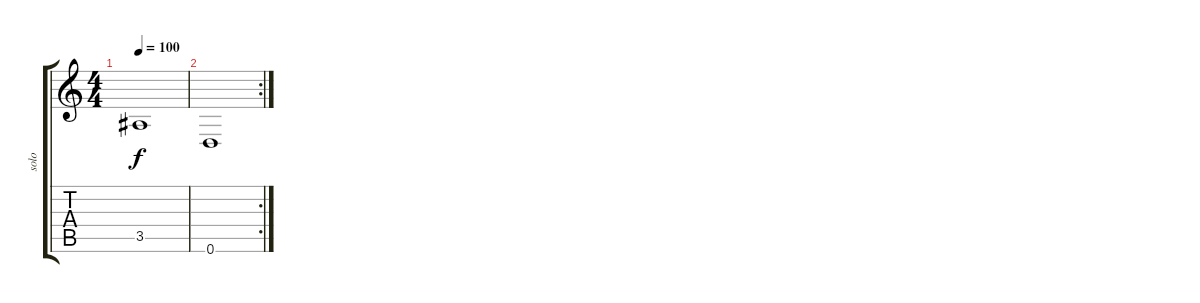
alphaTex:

\track ("solo" "solo") {instrument distortionguitar}
\staff {score tabs}
\tuning (D4 A3 F3 C3 G2 D2) {hide}
\ts (4 4)
\tempo 100
\clef g2
\ks c
3.5.1{dy f} |
\rc 2
0.6.1
